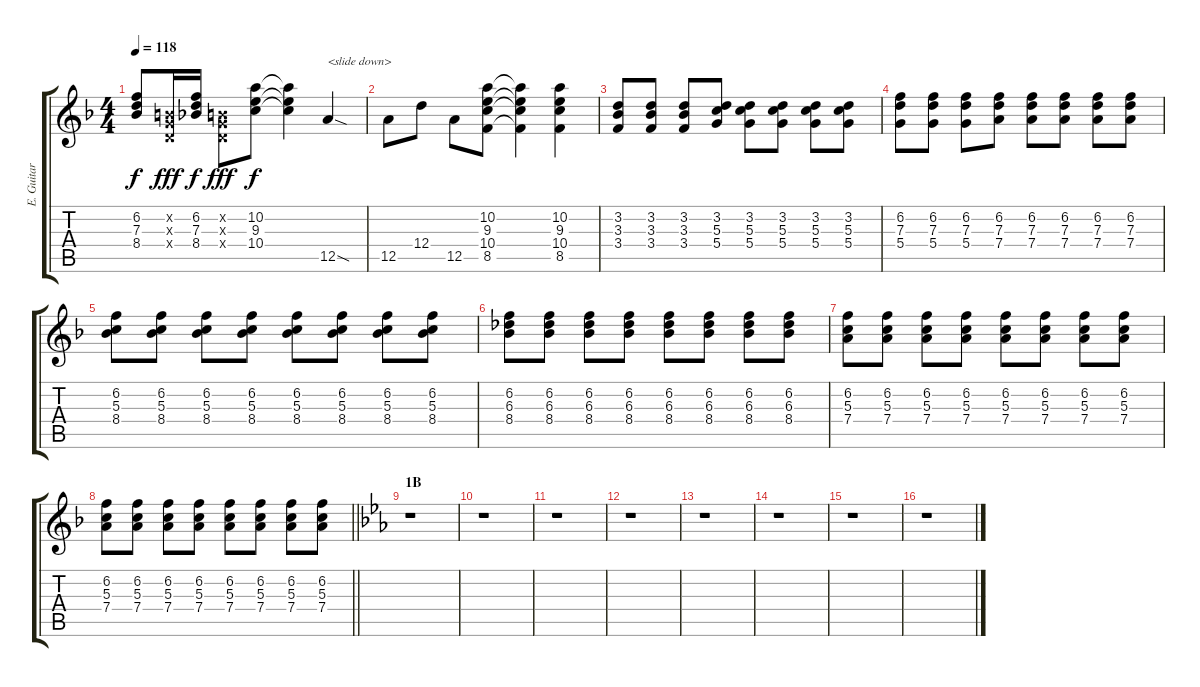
\track ("E. Guitar II" "E. Guitar ") {instrument overdrivenguitar}
\staff {score tabs}
\tuning (E4 B3 G3 D3 A2 E2) {hide}
\ts (4 4)
\tempo 118
\clef g2
\ks f
(6.2 7.3 8.4).8{dy f} (0.2{x} 0.3{x} 0.4{x}).16{dy fff} (6.2 7.3 8.4).16{dy f} (0.2{x} 0.3{x} 0.4{x}).8{dy fff} (10.2 9.3 10.4).8{dy f} (10.2{t} 9.3{t} 10.4{t}).4 12.5{sod}.4{txt "<slide down>"} |
12.5.8 12.4.8 12.5.8 (10.2 9.3 10.4 8.5).8 (10.2{t} 9.3{t} 10.4{t} 8.5{t}).4 (10.2 9.3 10.4 8.5).4 |
(3.2 3.3 3.4).8 (3.2 3.3 3.4).8 (3.2 3.3 3.4).8 (3.2 5.3 5.4).8 (3.2 5.3 5.4).8 (3.2 5.3 5.4).8 (3.2 5.3 5.4).8 (3.2 5.3 5.4).8 |
(6.2 7.3 5.4).8 (6.2 7.3 5.4).8 (6.2 7.3 5.4).8 (6.2 7.3 7.4).8 (6.2 7.3 7.4).8 (6.2 7.3 7.4).8 (6.2 7.3 7.4).8 (6.2 7.3 7.4).8 |
(6.2 5.3 8.4).8 (6.2 5.3 8.4).8 (6.2 5.3 8.4).8 (6.2 5.3 8.4).8 (6.2 5.3 8.4).8 (6.2 5.3 8.4).8 (6.2 5.3 8.4).8 (6.2 5.3 8.4).8 |
(6.2 6.3 8.4).8 (6.2 6.3 8.4).8 (6.2 6.3 8.4).8 (6.2 6.3 8.4).8 (6.2 6.3 8.4).8 (6.2 6.3 8.4).8 (6.2 6.3 8.4).8 (6.2 6.3 8.4).8 |
(6.2 5.3 7.4).8 (6.2 5.3 7.4).8 (6.2 5.3 7.4).8 (6.2 5.3 7.4).8 (6.2 5.3 7.4).8 (6.2 5.3 7.4).8 (6.2 5.3 7.4).8 (6.2 5.3 7.4).8 |
\barLineRight lightlight
(6.2 5.3 7.4).8 (6.2 5.3 7.4).8 (6.2 5.3 7.4).8 (6.2 5.3 7.4).8 (6.2 5.3 7.4).8 (6.2 5.3 7.4).8 (6.2 5.3 7.4).8 (6.2 5.3 7.4).8 |
\section ("" "1B")
\ks eb
r.1 |
r.1 |
r.1 |
r.1 |
r.1 |
r.1 |
r.1 |
r.1
